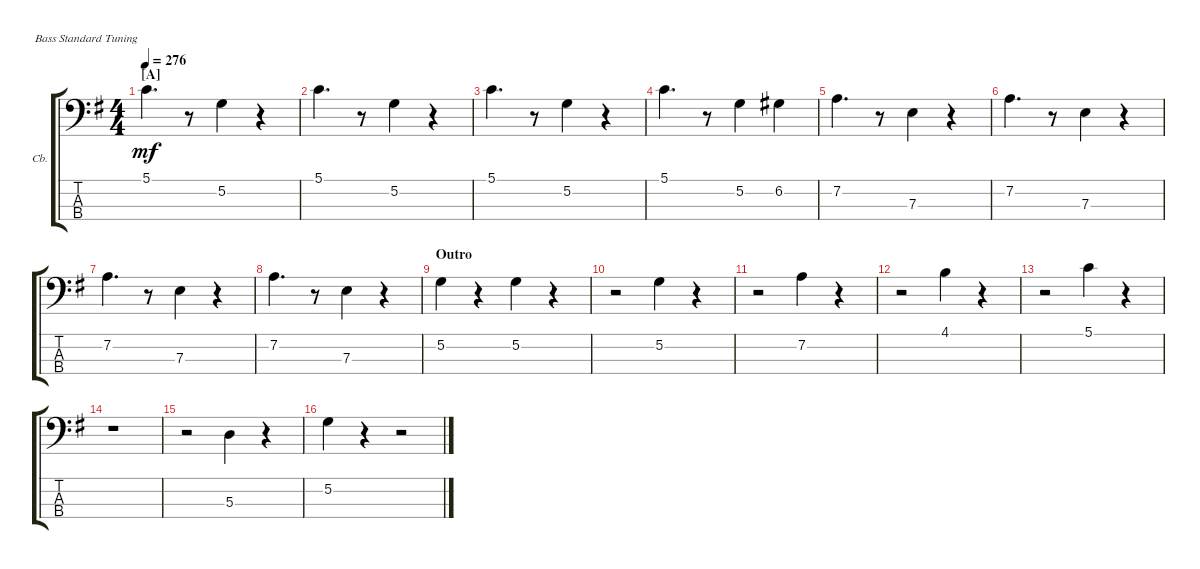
\defaultSystemsLayout 4
\bracketExtendMode groupsimilarinstruments
\firstSystemTrackNameOrientation horizontal
\otherSystemsTrackNameOrientation horizontal
\track ("Contrabass" "Cb.") {instrument acousticbass}
\staff {score tabs}
\tuning (G2 D2 A1 E1)
\ts (4 4)
\section ("A" "")
\tempo 276
\clef f4
\ks g
5.1.4{d dy mf} r.8 5.2.4 r.4 |
5.1.4{d} r.8 5.2.4 r.4 |
5.1.4{d} r.8 5.2.4 r.4 |
5.1.4{d} r.8 5.2.4 6.2.4 |
7.2.4{d} r.8 7.3.4 r.4 |
7.2.4{d} r.8 7.3.4 r.4 |
7.2.4{d} r.8 7.3.4 r.4 |
7.2.4{d} r.8 7.3.4 r.4 |
\section ("" "Outro")
5.2.4 r.4 5.2.4 r.4 |
r.2 5.2.4 r.4 |
r.2 7.2.4 r.4 |
r.2 4.1.4 r.4 |
r.2 5.1.4 r.4 |
r.1 |
r.2 5.3.4 r.4 |
5.2.4 r.4 r.2
